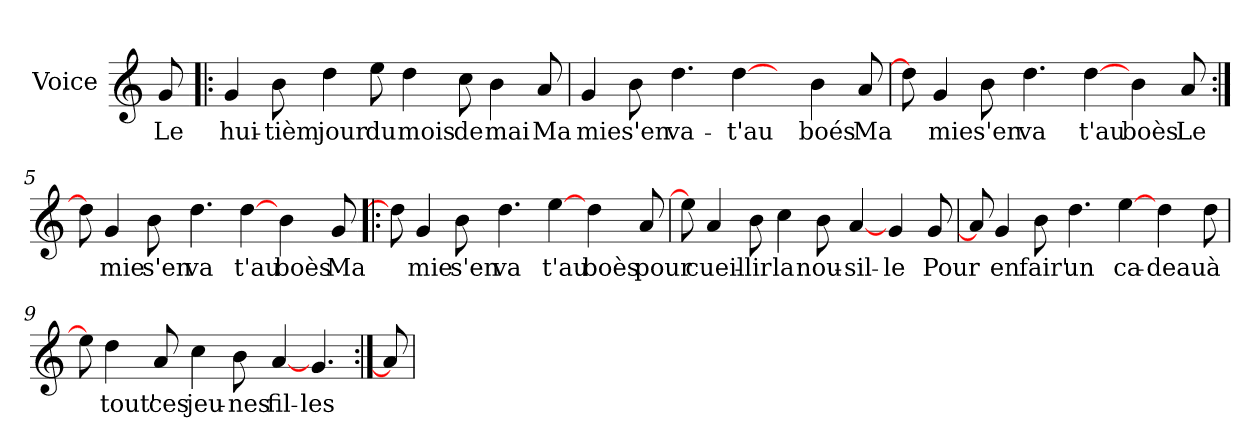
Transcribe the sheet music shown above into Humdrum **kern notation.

**kern	**text
*part1	*part1
*staff1	*staff1
*I"Voice	*
*I'V	*
*clefG2	*
*k[]	*
*C:	*
=1	=1
8g/	Le
=2!|:	=2!|:
*MM240	*
4g/	hui-
8b\	-tièm
4dd\	jour
8ee\	du
4dd\	mois
8cc\	de
4b\	mai
8a/	Ma
=3	=3
4g/	mie
8b\	s'en
4.dd\	va-
[4dd\	-t'au
8ryy	.
4b\	boés
8a/	Ma
=4	=4
8dd\]	.
4g/	mie
8b\	s'en
4.dd\	va
[4dd\	t'au
4b\	boès
8a/	Le
!!LO:LB:g=z
=5:|!	=5:|!
8dd\]	.
4g/	mie
8b\	s'en
4.dd\	va
[4dd\	t'au
4b\	boès
8g/	Ma
=6!|:	=6!|:
8dd\]	.
4g/	mie
8b\	s'en
4.dd\	va
[4ee\	t'au
4dd\	boès
8a/	pour
=7	=7
8ee\]	.
4a/	cueil-
8b\	-lir
4cc\	la
8b\	nou-
[4a/	-sil-
4g/	-le
8g/	Pour
!!LO:LB:g=z
=8	=8
8a/]	.
4g/	en
8b\	fair'
4.dd\	un
[4ee\	ca-
4dd\	-deau
8dd\	à
=9	=9
8ee\]	.
4dd\	tout'
8a/	ces
4cc\	jeu-
8b\	-nes
[4a/	fil-
4.g/	-les
=10:|!	=10:|!
8a/]	.
=	=
*-	*-
